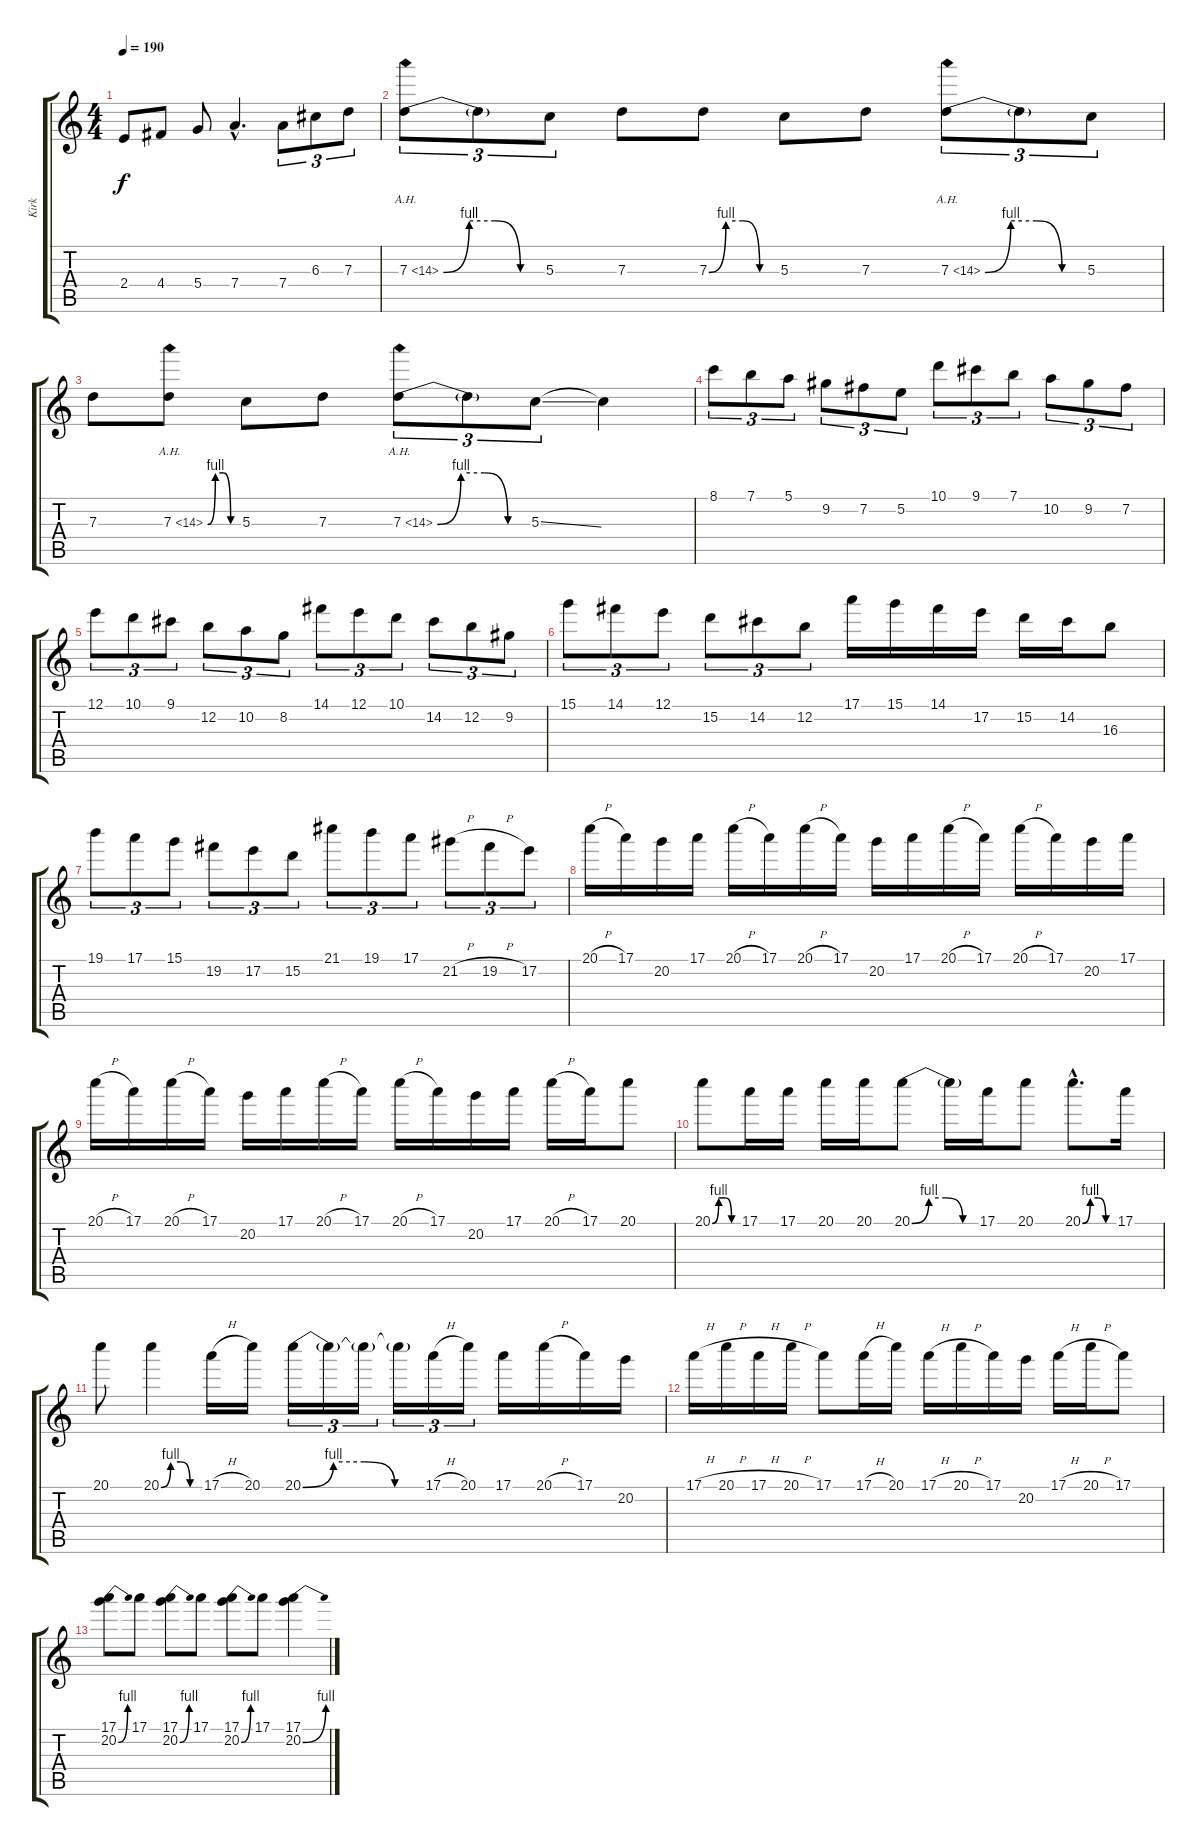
\track ("Kirk" "Kirk") {instrument distortionguitar}
\staff {score tabs}
\tuning (E4 B3 G3 D3 A2 E2) {hide}
\ts (4 4)
\tempo 190
\clef g2
\ks c
2.4.8{dy f} 4.4.8 5.4.8 7.4{hac}.4{d} 7.4.8{tu (3 2)} 6.3.8{tu (3 2)} 7.3.8{tu (3 2)} |
7.3{be (custom 0 0 15 4 30 4 45 0 60 0) ah 7}.8{tu (3 2)} 7.3{t}.8{tu (3 2)} 5.3.8{tu (3 2)} 7.3.8 7.3{be (custom 0 0 15 4 30 4 45 0 60 0)}.8 5.3.8 7.3.8 7.3{be (custom 0 0 15 4 30 4 45 0 60 0) ah 7}.8{tu (3 2)} 7.3{t}.8{tu (3 2)} 5.3.8{tu (3 2)} |
7.3.8 7.3{be (custom 0 0 15 4 30 4 45 0 60 0) ah 7}.8 5.3.8 7.3.8 7.3{be (custom 0 0 15 4 30 4 45 0 60 0) ah 7}.8{tu (3 2)} 7.3{t}.8{tu (3 2)} 5.3{ss}.8{tu (3 2)} 5.3{t}.4 |
8.1.8{tu (3 2)} 7.1.8{tu (3 2)} 5.1.8{tu (3 2)} 9.2.8{tu (3 2)} 7.2.8{tu (3 2)} 5.2.8{tu (3 2)} 10.1.8{tu (3 2)} 9.1.8{tu (3 2)} 7.1.8{tu (3 2)} 10.2.8{tu (3 2)} 9.2.8{tu (3 2)} 7.2.8{tu (3 2)} |
12.1.8{tu (3 2)} 10.1.8{tu (3 2)} 9.1.8{tu (3 2)} 12.2.8{tu (3 2)} 10.2.8{tu (3 2)} 8.2.8{tu (3 2)} 14.1.8{tu (3 2)} 12.1.8{tu (3 2)} 10.1.8{tu (3 2)} 14.2.8{tu (3 2)} 12.2.8{tu (3 2)} 9.2.8{tu (3 2)} |
15.1.8{tu (3 2)} 14.1.8{tu (3 2)} 12.1.8{tu (3 2)} 15.2.8{tu (3 2)} 14.2.8{tu (3 2)} 12.2.8{tu (3 2)} 17.1.16 15.1.16 14.1.16 17.2.16 15.2.16 14.2.16 16.3.8 |
19.1.8{tu (3 2)} 17.1.8{tu (3 2)} 15.1.8{tu (3 2)} 19.2.8{tu (3 2)} 17.2.8{tu (3 2)} 15.2.8{tu (3 2)} 21.1.8{tu (3 2)} 19.1.8{tu (3 2)} 17.1.8{tu (3 2)} 21.2{h}.8{tu (3 2)} 19.2{h}.8{tu (3 2)} 17.2.8{tu (3 2)} |
20.1{h}.16 17.1.16 20.2.16 17.1.16 20.1{h}.16 17.1.16 20.1{h}.16 17.1.16 20.2.16 17.1.16 20.1{h}.16 17.1.16 20.1{h}.16 17.1.16 20.2.16 17.1.16 |
20.1{h}.16 17.1.16 20.1{h}.16 17.1.16 20.2.16 17.1.16 20.1{h}.16 17.1.16 20.1{h}.16 17.1.16 20.2.16 17.1.16 20.1{h}.16 17.1.16 20.1.8 |
20.1{be (custom 0 0 15 4 30 4 45 0 60 0)}.8 17.1.16 17.1.16 20.1.16 20.1.16 20.1{be (custom 0 0 15 4 30 4 45 0 60 0)}.8 20.1{t}.16 17.1.16 20.1.8 20.1{be (custom 0 0 15 4 30 4 45 0 60 0) hac}.8{d} 17.1.16 |
20.1.8 20.1{be (custom 0 0 15 4 30 4 45 0 60 0)}.4 17.1{h}.16 20.1.16 20.1{be (custom 0 0 15 4 30 4 45 0 60 0)}.16{tu (3 2)} 20.1{t}.16{tu (3 2)} 20.1{t}.16{tu (3 2)} 20.1{t}.16{tu (3 2)} 17.1{h}.16{tu (3 2)} 20.1.16{tu (3 2)} 17.1.16 20.1{h}.16 17.1.16 20.2.16 |
17.1{h}.16 20.1{h}.16 17.1{h}.16 20.1{h}.16 17.1.8 17.1{h}.16 20.1.16 17.1{h}.16 20.1{h}.16 17.1.16 20.2.16 17.1{h}.16 20.1{h}.16 17.1.8 |
(17.1 20.2{be (bend 0 0 60 4)}).8 17.1.8 (17.1 20.2{be (bend 0 0 60 4)}).8 17.1.8 (17.1 20.2{be (bend 0 0 60 4)}).8 17.1.8 (17.1 20.2{be (bend 0 0 60 4)}).4
